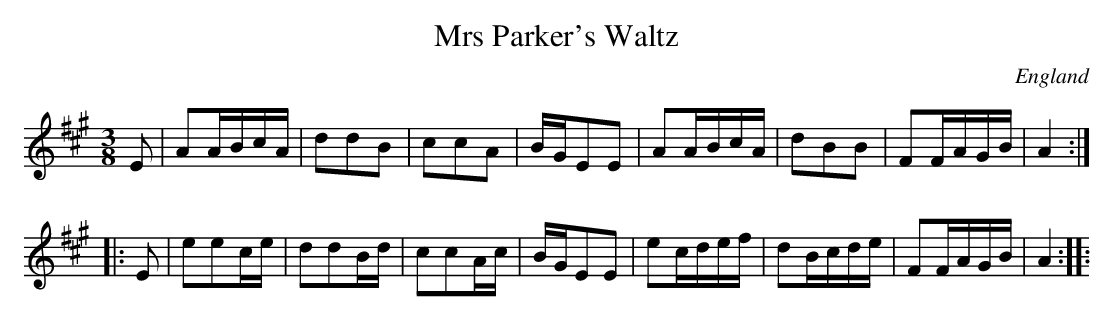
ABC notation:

X:1
T:Mrs Parker's Waltz
L:1/16
M:3/8
O:England
K:A major
E2|\
A2ABcA | d2d2B2 | c2c2A2 | BGE2E2 |\
A2ABcA | d2B2B2 | F2FAGB | A4 ::
E2 |\
e2e2ce | d2d2Bd | c2c2Ac | BGE2E2 |\
e2cdef | d2Bcde | F2FAGB | A4 ::
